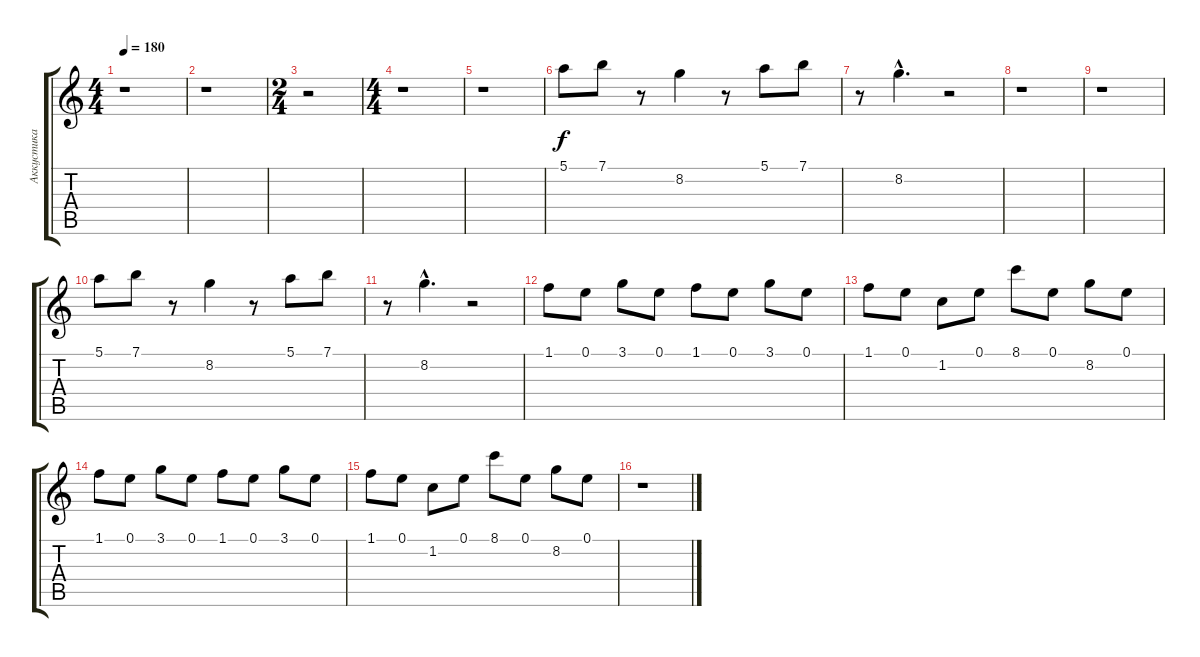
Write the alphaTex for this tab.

\track ("Аккустика" "Аккустика") {instrument acousticguitarsteel}
\staff {score tabs}
\tuning (E4 B3 G3 D3 A2 E2) {hide}
\ts (4 4)
\tempo 180
\clef g2
\ks c
r.1{dy f instrument acousticguitarsteel} |
r.1 |
\ts (2 4)
r.2 |
\ts (4 4)
r.1 |
r.1 |
5.1.8 7.1.8 r.8 8.2.4 r.8 5.1.8 7.1.8 |
r.8 8.2{hac}.4{d} r.2 |
r.1 |
r.1 |
5.1.8 7.1.8 r.8 8.2.4 r.8 5.1.8 7.1.8 |
r.8 8.2{hac}.4{d} r.2 |
1.1.8 0.1.8 3.1.8 0.1.8 1.1.8 0.1.8 3.1.8 0.1.8 |
1.1.8 0.1.8 1.2.8 0.1.8 8.1.8 0.1.8 8.2.8 0.1.8 |
1.1.8 0.1.8 3.1.8 0.1.8 1.1.8 0.1.8 3.1.8 0.1.8 |
1.1.8 0.1.8 1.2.8 0.1.8 8.1.8 0.1.8 8.2.8 0.1.8 |
r.1
